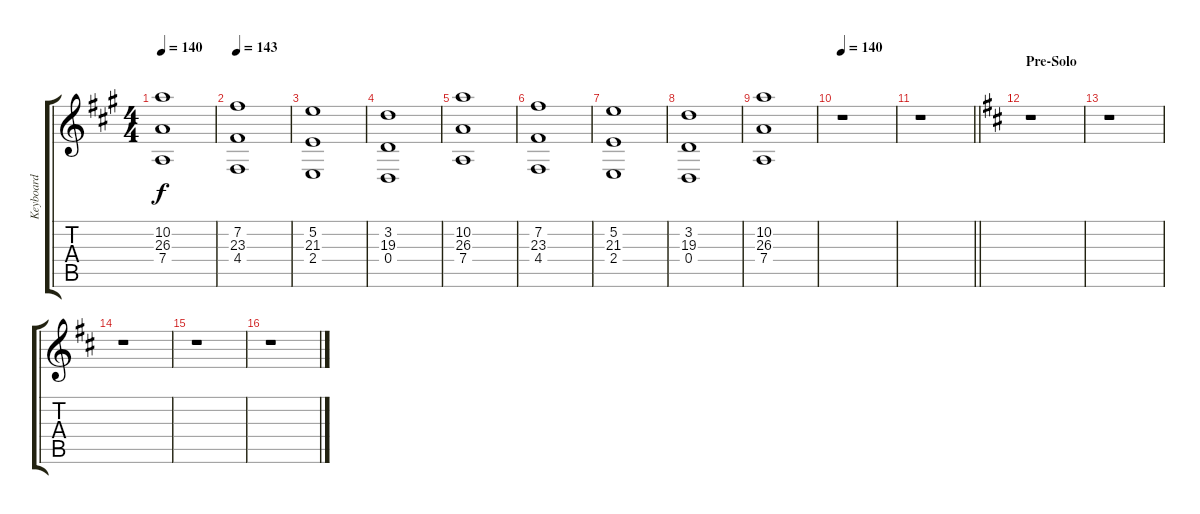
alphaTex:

\track ("Keyboard" "Keyboard") {instrument stringensemble1}
\staff {score tabs}
\tuning (E4 B3 G3 D3 A2 E2) {hide}
\ts (4 4)
\tempo 140
\clef g2
\ks a
(10.2 26.3 7.4).1{dy f} |
\tempo 143
(7.2 23.3 4.4).1 |
(5.2 21.3 2.4).1 |
(3.2 19.3 0.4).1 |
(10.2 26.3 7.4).1 |
(7.2 23.3 4.4).1 |
(5.2 21.3 2.4).1 |
(3.2 19.3 0.4).1 |
(10.2 26.3 7.4).1 |
\tempo 140
r.1 |
\barLineRight lightlight
r.1 |
\section ("" "Pre-Solo")
\ks d
r.1 |
r.1 |
r.1 |
r.1 |
r.1
